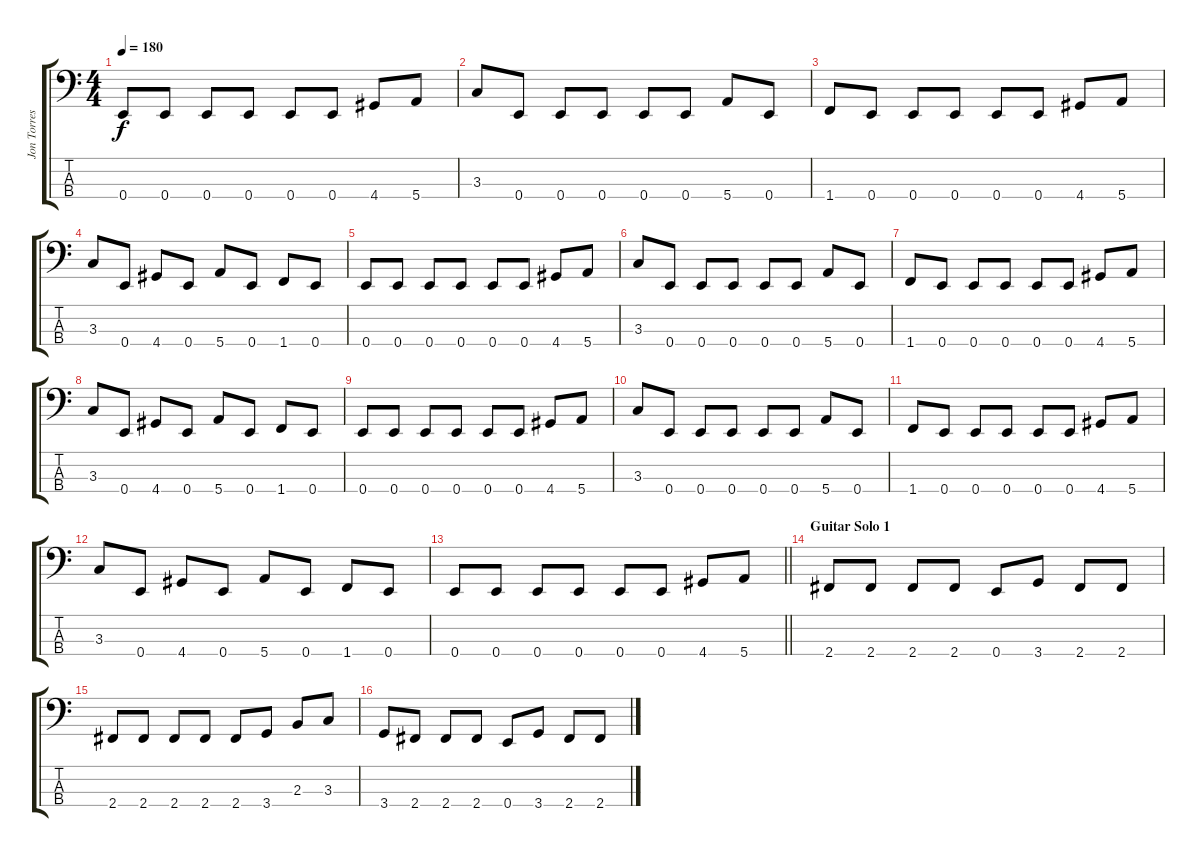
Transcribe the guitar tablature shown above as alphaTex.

\track ("Jon Torres" "Jon Torres") {instrument electricbasspick}
\staff {score tabs}
\tuning (G2 D2 A1 E1) {hide}
\ts (4 4)
\tempo 180
\clef f4
\ks c
0.4.8{dy f} 0.4.8 0.4.8 0.4.8 0.4.8 0.4.8 4.4.8 5.4.8 |
3.3.8 0.4.8 0.4.8 0.4.8 0.4.8 0.4.8 5.4.8 0.4.8 |
1.4.8 0.4.8 0.4.8 0.4.8 0.4.8 0.4.8 4.4.8 5.4.8 |
3.3.8 0.4.8 4.4.8 0.4.8 5.4.8 0.4.8 1.4.8 0.4.8 |
0.4.8 0.4.8 0.4.8 0.4.8 0.4.8 0.4.8 4.4.8 5.4.8 |
3.3.8 0.4.8 0.4.8 0.4.8 0.4.8 0.4.8 5.4.8 0.4.8 |
1.4.8 0.4.8 0.4.8 0.4.8 0.4.8 0.4.8 4.4.8 5.4.8 |
3.3.8 0.4.8 4.4.8 0.4.8 5.4.8 0.4.8 1.4.8 0.4.8 |
0.4.8 0.4.8 0.4.8 0.4.8 0.4.8 0.4.8 4.4.8 5.4.8 |
3.3.8 0.4.8 0.4.8 0.4.8 0.4.8 0.4.8 5.4.8 0.4.8 |
1.4.8 0.4.8 0.4.8 0.4.8 0.4.8 0.4.8 4.4.8 5.4.8 |
3.3.8 0.4.8 4.4.8 0.4.8 5.4.8 0.4.8 1.4.8 0.4.8 |
\barLineRight lightlight
0.4.8 0.4.8 0.4.8 0.4.8 0.4.8 0.4.8 4.4.8 5.4.8 |
\section ("" "Guitar Solo 1")
2.4.8 2.4.8 2.4.8 2.4.8 0.4.8 3.4.8 2.4.8 2.4.8 |
2.4.8 2.4.8 2.4.8 2.4.8 2.4.8 3.4.8 2.3.8 3.3.8 |
3.4.8 2.4.8 2.4.8 2.4.8 0.4.8 3.4.8 2.4.8 2.4.8
